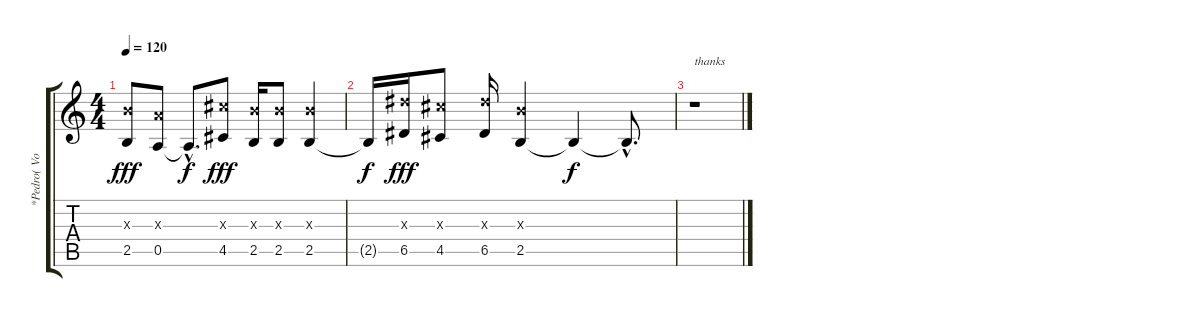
\track ("*Pedro( Vocals)" "*Pedro( Vo") {instrument electricguitarclean}
\staff {score tabs}
\tuning (E4 B3 G3 D3 A2 E2) {hide}
\ts (4 4)
\tempo 120
\clef g2
\ks c
(4.3{x} 2.5).8{dy fff} (2.3{x} 0.5).8 0.5{hac t}.8{d dy f} (6.3{x} 4.5).8{dy fff} (4.3{x} 2.5).16 (4.3{x} 2.5).8 (4.3{x} 2.5).4 |
2.5{t}.16{dy f} (8.3{x} 6.5).16{dy fff} (6.3{x} 4.5).8 (8.3{x} 6.5).16 (4.3{x} 2.5).4 2.5{t}.4{dy f} 2.5{hac t}.8{d} |
r.1{txt "thanks"}
